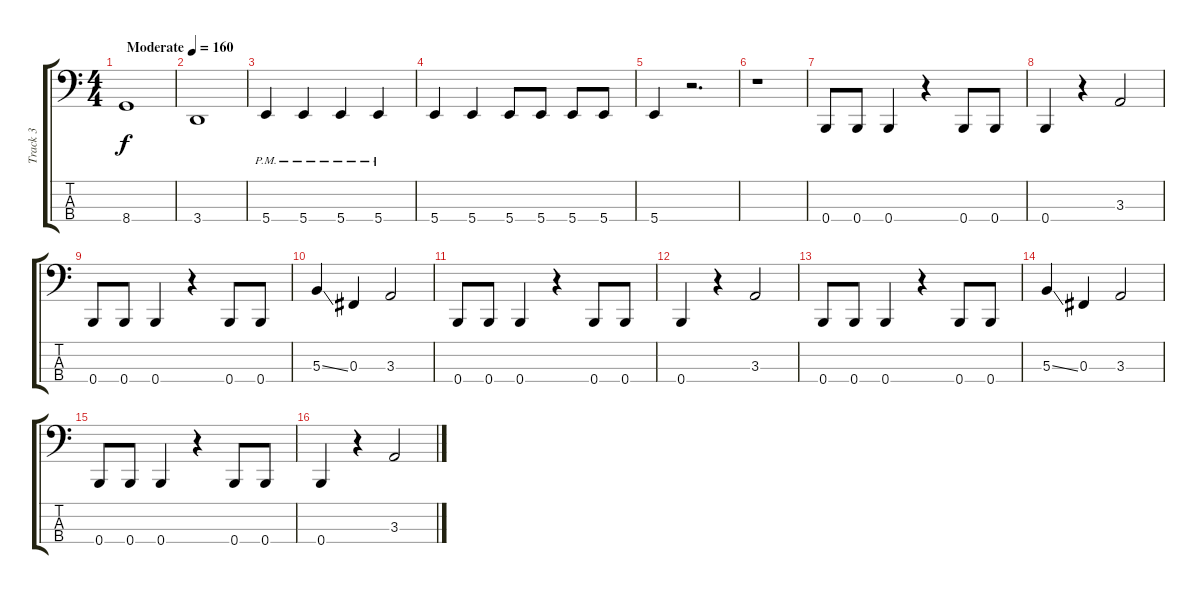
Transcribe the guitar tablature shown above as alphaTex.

\track ("Track 3" "Track 3") {instrument electricbassfinger}
\staff {score tabs}
\tuning (E2 B1 Gb1 B0) {hide}
\ts (4 4)
\tempo (160 "Moderate")
\clef f4
\ks c
8.4.1{dy f instrument electricbassfinger} |
3.4.1 |
5.4{pm}.4 5.4{pm}.4 5.4{pm}.4 5.4{pm}.4 |
5.4.4 5.4.4 5.4.8 5.4.8 5.4.8 5.4.8 |
5.4.4 r.2{d} |
r.1 |
0.4.8 0.4.8 0.4.4 r.4 0.4.8 0.4.8 |
0.4.4 r.4 3.3.2 |
0.4.8 0.4.8 0.4.4 r.4 0.4.8 0.4.8 |
5.3{ss}.4 0.3.4 3.3.2 |
0.4.8 0.4.8 0.4.4 r.4 0.4.8 0.4.8 |
0.4.4 r.4 3.3.2 |
0.4.8 0.4.8 0.4.4 r.4 0.4.8 0.4.8 |
5.3{ss}.4 0.3.4 3.3.2 |
0.4.8 0.4.8 0.4.4 r.4 0.4.8 0.4.8 |
0.4.4 r.4 3.3.2
